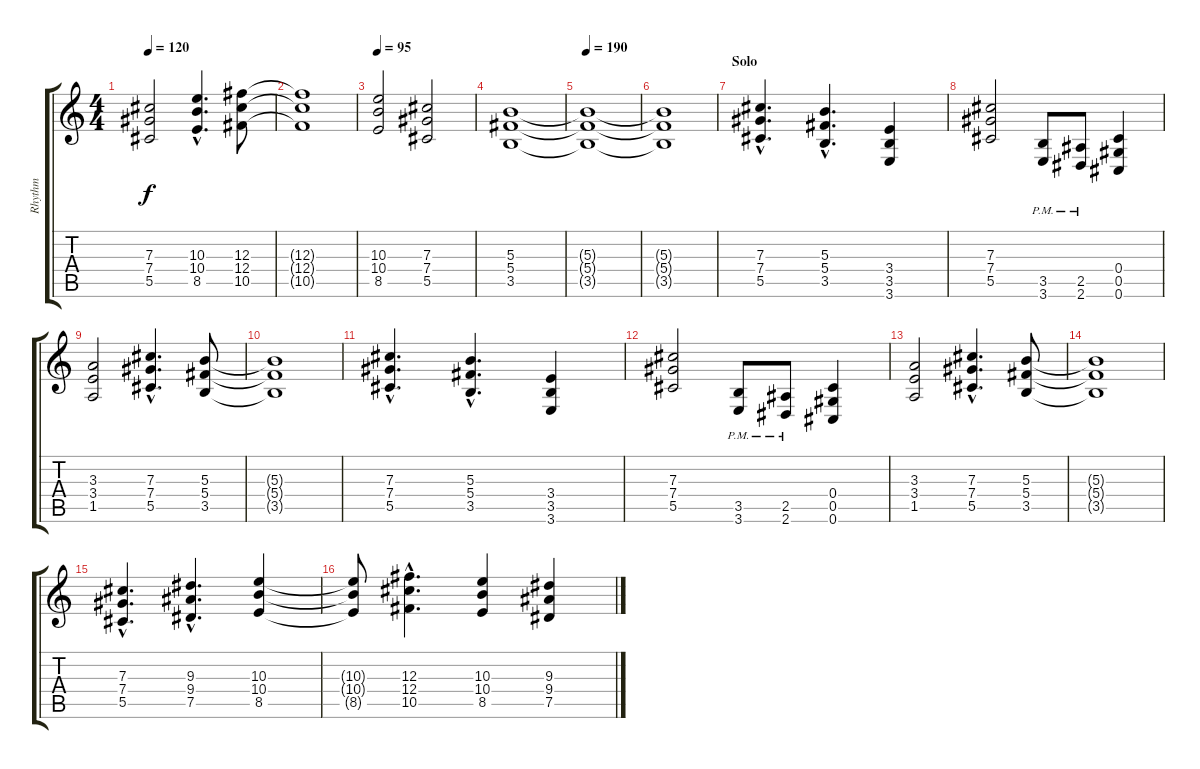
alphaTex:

\track ("Rhythm" "Rhythm") {instrument distortionguitar}
\staff {score tabs}
\tuning (Eb4 Bb3 Gb3 Db3 Ab2 Db2) {hide}
\ts (4 4)
\tempo 120
\clef g2
\ks c
(7.3 7.4 5.5).2{dy f} (10.3{hac} 10.4{hac} 8.5{hac}).4{d} (12.3 12.4 10.5).8 |
(12.3{t} 12.4{t} 10.5{t}).1 |
\tempo 95
(10.3 10.4 8.5).2 (7.3 7.4 5.5).2 |
(5.3 5.4 3.5).1 |
\tempo 190
(5.3{t} 5.4{t} 3.5{t}).1 |
(5.3{t} 5.4{t} 3.5{t}).1 |
\section ("" "Solo")
(7.3{hac} 7.4{hac} 5.5{hac}).4{d} (5.3{hac} 5.4{hac} 3.5{hac}).4{d} (3.4 3.5 3.6).4 |
(7.3 7.4 5.5).2 (3.5{pm} 3.6{pm}).8 (2.5{pm} 2.6{pm}).8 (0.4 0.5 0.6).4 |
(3.3 3.4 1.5).2 (7.3{hac} 7.4{hac} 5.5{hac}).4{d} (5.3 5.4 3.5).8 |
(5.3{t} 5.4{t} 3.5{t}).1 |
(7.3{hac} 7.4{hac} 5.5{hac}).4{d} (5.3{hac} 5.4{hac} 3.5{hac}).4{d} (3.4 3.5 3.6).4 |
(7.3 7.4 5.5).2 (3.5{pm} 3.6{pm}).8 (2.5{pm} 2.6{pm}).8 (0.4 0.5 0.6).4 |
(3.3 3.4 1.5).2 (7.3{hac} 7.4{hac} 5.5{hac}).4{d} (5.3 5.4 3.5).8 |
(5.3{t} 5.4{t} 3.5{t}).1 |
(7.3{hac} 7.4{hac} 5.5{hac}).4{d} (9.3{hac} 9.4{hac} 7.5{hac}).4{d} (10.3 10.4 8.5).4 |
(10.3{t} 10.4{t} 8.5{t}).8 (12.3{hac} 12.4{hac} 10.5{hac}).4{d} (10.3 10.4 8.5).4 (9.3 9.4 7.5).4
